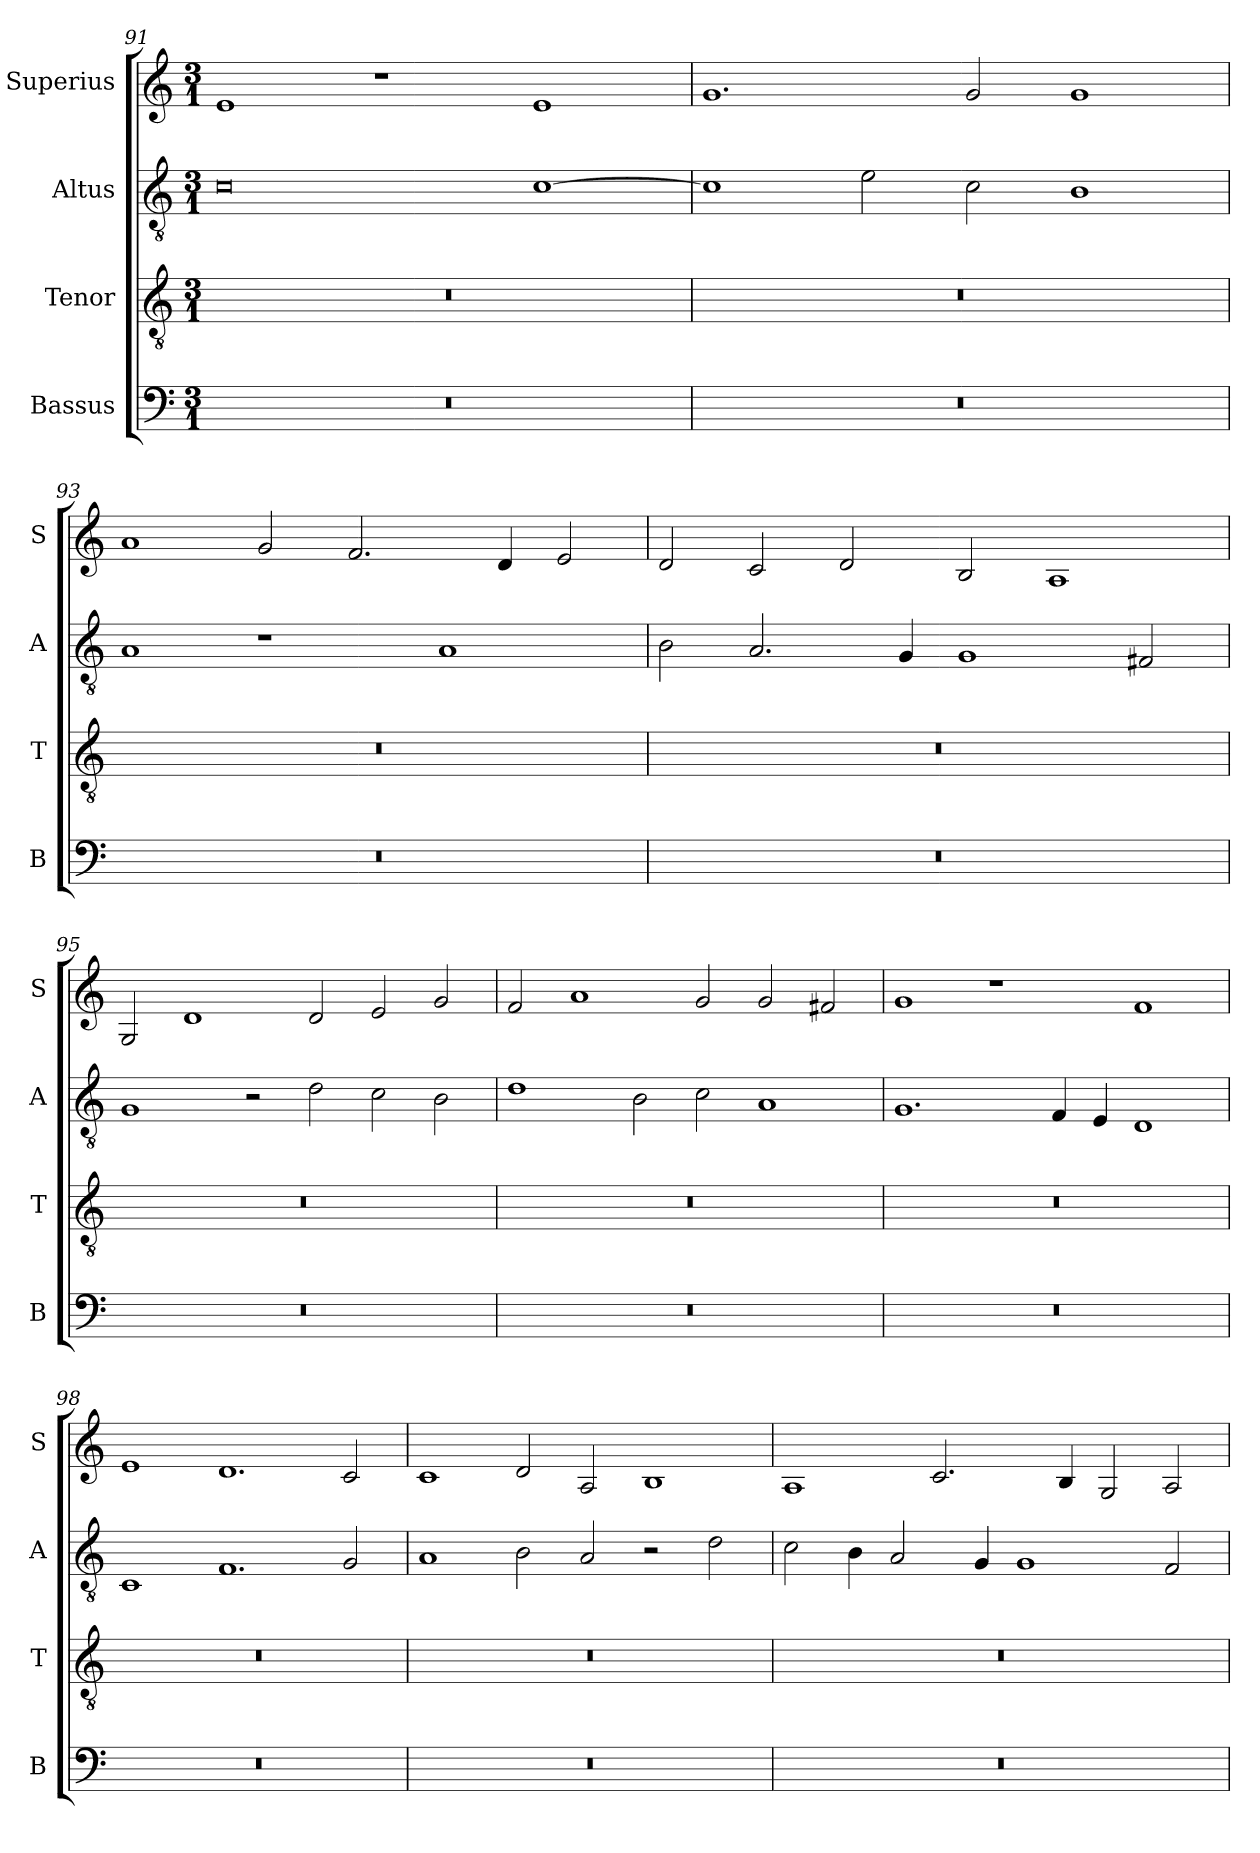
**kern	**kern	**kern	**kern
*part4	*part3	*part2	*part1
*staff4	*staff3	*staff2	*staff1
*I"Bassus	*I"Tenor	*I"Altus	*I"Superius
*I'B	*I'T	*I'A	*I'S
*clefF4	*clefGv2	*clefGv2	*clefG2
*k[]	*k[]	*k[]	*k[]
*M3/1	*M3/1	*M3/1	*M3/1
=91	=91	=91	=91
0.r	0.r	0c	1e
.	.	.	1r
.	.	[1c	1e
=92	=92	=92	=92
0.r	0.r	1c]	1.g
.	.	2e\	.
.	.	2c\	2g/
.	.	1B	1g
=93	=93	=93	=93
0.r	0.r	1A	1a
.	.	1r	2g/
.	.	.	2.f/
.	.	1A	.
.	.	.	4d/
.	.	.	2e/
=94	=94	=94	=94
0.r	0.r	2B\	2d/
.	.	2.A/	2c/
.	.	.	2d/
.	.	4G/	.
.	.	1G	2B/
.	.	.	1A
.	.	2F#X/	.
=95	=95	=95	=95
0.r	0.r	1G	2G/
.	.	.	1d
.	.	2r	.
.	.	2d\	2d/
.	.	2c\	2e/
.	.	2B\	2g/
=96	=96	=96	=96
0.r	0.r	1d	2f/
.	.	.	1a
.	.	2B\	.
.	.	2c\	2g/
.	.	1A	2g/
.	.	.	2f#X/
=97	=97	=97	=97
0.r	0.r	1.G	1g
.	.	.	1r
.	.	4F/	.
.	.	4E/	.
.	.	1D	1f
=98	=98	=98	=98
0.r	0.r	1C	1e
.	.	1.F	1.d
.	.	2G/	2c/
=99	=99	=99	=99
0.r	0.r	1A	1c
.	.	2B\	2d/
.	.	2A/	2A/
.	.	2r	1B
.	.	2d\	.
=100	=100	=100	=100
0.r	0.r	2c\	1A
.	.	4B\	.
.	.	2A/	.
.	.	.	2.c/
.	.	4G/	.
.	.	1G	.
.	.	.	4B/
.	.	.	2G/
.	.	2F/	2A/
=	=	=	=
*-	*-	*-	*-
